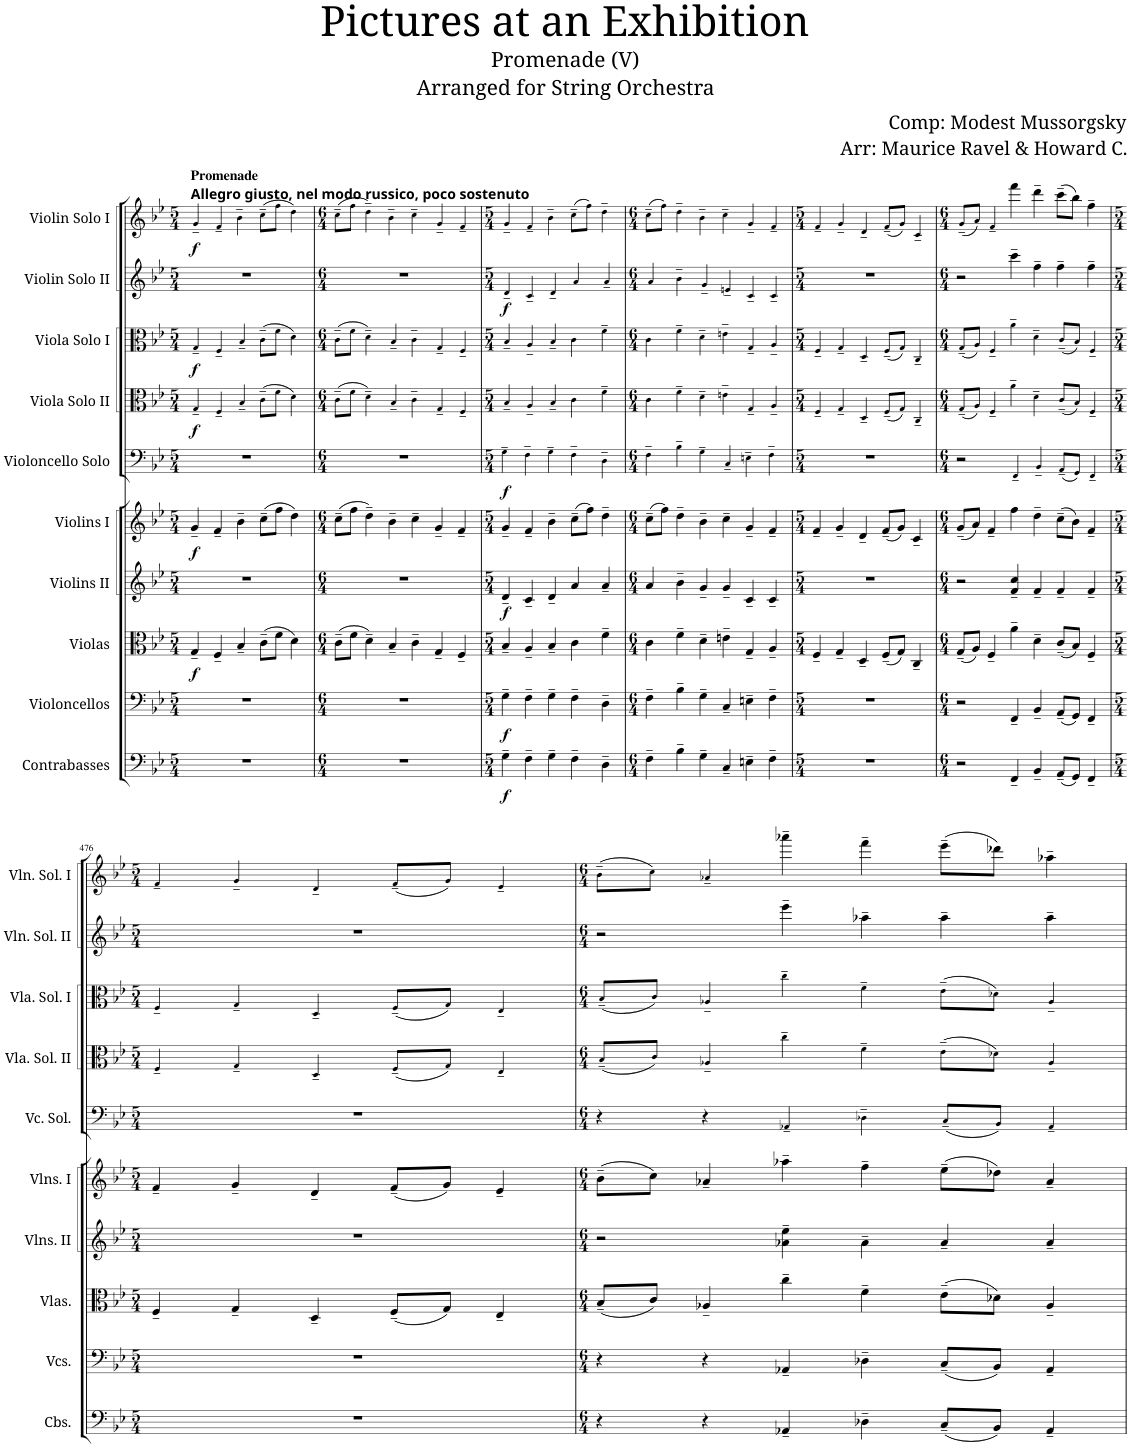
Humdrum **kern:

**kern	**dynam	**kern	**dynam	**kern	**dynam	**kern	**dynam	**kern	**dynam	**kern	**dynam	**kern	**dynam	**kern	**dynam	**kern	**dynam	**kern	**dynam
*part10	*part10	*part9	*part9	*part8	*part8	*part7	*part7	*part6	*part6	*part5	*part5	*part4	*part4	*part3	*part3	*part2	*part2	*part1	*part1
*staff10	*staff10	*staff9	*staff9	*staff8	*staff8	*staff7	*staff7	*staff6	*staff6	*staff5	*staff5	*staff4	*staff4	*staff3	*staff3	*staff2	*staff2	*staff1	*staff1
*I"Contrabasses	*	*I"Violoncellos	*	*I"Violas	*	*I"Violins II	*	*I"Violins I	*	*I"Violoncello Solo	*	*I"Viola Solo II	*	*I"Viola Solo I	*	*I"Violin Solo II	*	*I"Violin Solo I	*
*I'Cbs.	*	*I'Vcs.	*	*I'Vlas.	*	*I'Vlns. II	*	*I'Vlns. I	*	*I'Vc. Sol.	*	*I'Vla. Sol. II	*	*I'Vla. Sol. I	*	*I'Vln. Sol. II	*	*I'Vln. Sol. I	*
*clefF4	*	*clefF4	*	*clefC3	*	*clefG2	*	*clefG2	*	*clefF4	*	*clefC3	*	*clefC3	*	*clefG2	*	*clefG2	*
*Trd7c12	*	*	*	*	*	*	*	*	*	*	*	*	*	*	*	*	*	*	*
*k[b-e-]	*	*k[b-e-]	*	*k[b-e-]	*	*k[b-e-]	*	*k[b-e-]	*	*k[b-e-]	*	*k[b-e-]	*	*k[b-e-]	*	*k[b-e-]	*	*k[b-e-]	*
*M5/4	*	*M5/4	*	*M5/4	*	*M5/4	*	*M5/4	*	*M5/4	*	*M5/4	*	*M5/4	*	*M5/4	*	*M5/4	*
=470	=470	=470	=470	=470	=470	=470	=470	=470	=470	=470	=470	=470	=470	=470	=470	=470	=470	=470	=470
!	!	!	!	!	!	!	!	!	!	!	!	!	!	!	!	!	!	!LO:TX:a:B:t=Promenade	!
!	!	!	!	!	!	!	!	!	!	!	!	!	!	!	!	!	!	!LO:TX:a:t=Allegro giusto, nel modo russico, poco sostenuto	!
!	!	!	!	!	!LO:DY:b	!	!	!	!LO:DY:b	!	!	!	!LO:DY:b	!	!LO:DY:b	!	!	!	!LO:DY:b
4%5r	.	4%5r	.	4G~/	f	4%5r	.	4g~/	f	4%5r	.	4G~/	f	4G~/	f	4%5r	.	4g~/	f
.	.	.	.	4F~/	.	.	.	4f~/	.	.	.	4F~/	.	4F~/	.	.	.	4f~/	.
.	.	.	.	4B-~/	.	.	.	4b-~\	.	.	.	4B-~/	.	4B-~/	.	.	.	4b-~\	.
.	.	.	.	(8c~\L	.	.	.	(8cc~\L	.	.	.	(8c~\L	.	(8c~\L	.	.	.	(8cc~\L	.
.	.	.	.	8f\J	.	.	.	8ff\J	.	.	.	8f\J	.	8f\J	.	.	.	8ff\J	.
.	.	.	.	4d\)	.	.	.	4dd\)	.	.	.	4d\)	.	4d\)	.	.	.	4dd\)	.
=471	=471	=471	=471	=471	=471	=471	=471	=471	=471	=471	=471	=471	=471	=471	=471	=471	=471	=471	=471
*M6/4	*	*M6/4	*	*M6/4	*	*M6/4	*	*M6/4	*	*M6/4	*	*M6/4	*	*M6/4	*	*M6/4	*	*M6/4	*
1.r	.	1.r	.	(8c~\L	.	1.r	.	(8cc~\L	.	1.r	.	(8c~\L	.	(8c~\L	.	1.r	.	(8cc~\L	.
.	.	.	.	8f\J	.	.	.	8ff\J	.	.	.	8f\J	.	8f\J	.	.	.	8ff\J	.
.	.	.	.	4d~\)	.	.	.	4dd~\)	.	.	.	4d~\)	.	4d~\)	.	.	.	4dd~\)	.
.	.	.	.	4B-~/	.	.	.	4b-~\	.	.	.	4B-~/	.	4B-~/	.	.	.	4b-~\	.
.	.	.	.	4c~\	.	.	.	4cc~\	.	.	.	4c~\	.	4c~\	.	.	.	4cc~\	.
.	.	.	.	4G~/	.	.	.	4g~/	.	.	.	4G~/	.	4G~/	.	.	.	4g~/	.
.	.	.	.	4F~/	.	.	.	4f~/	.	.	.	4F~/	.	4F~/	.	.	.	4f~/	.
=472	=472	=472	=472	=472	=472	=472	=472	=472	=472	=472	=472	=472	=472	=472	=472	=472	=472	=472	=472
*M5/4	*	*M5/4	*	*M5/4	*	*M5/4	*	*M5/4	*	*M5/4	*	*M5/4	*	*M5/4	*	*M5/4	*	*M5/4	*
!	!LO:DY:b	!	!LO:DY:b	!	!	!	!LO:DY:b	!	!	!	!LO:DY:b	!	!	!	!	!	!LO:DY:b	!	!
4G~\	f	4G~\	f	4B-~/	.	4d~/	f	4g~/	.	4G~\	f	4B-~/	.	4B-~/	.	4d~/	f	4g~/	.
4F~\	.	4F~\	.	4A~/	.	4c~/	.	4f~/	.	4F~\	.	4A~/	.	4A~/	.	4c~/	.	4f~/	.
4G~\	.	4G~\	.	4B-~/	.	4d~/	.	4b-~\	.	4G~\	.	4B-~/	.	4B-~/	.	4d~/	.	4b-~\	.
4F~\	.	4F~\	.	4c\	.	4a/	.	(8cc~\L	.	4F~\	.	4c\	.	4c\	.	4a/	.	(8cc~\L	.
.	.	.	.	.	.	.	.	8ff\J)	.	.	.	.	.	.	.	.	.	8ff\J)	.
4D~\	.	4D~\	.	4f~\	.	4a~/	.	4dd~\	.	4D~\	.	4f~\	.	4f~\	.	4a~/	.	4dd~\	.
=473	=473	=473	=473	=473	=473	=473	=473	=473	=473	=473	=473	=473	=473	=473	=473	=473	=473	=473	=473
*M6/4	*	*M6/4	*	*M6/4	*	*M6/4	*	*M6/4	*	*M6/4	*	*M6/4	*	*M6/4	*	*M6/4	*	*M6/4	*
4F~\	.	4F~\	.	4c\	.	4a/	.	(8cc~\L	.	4F~\	.	4c\	.	4c\	.	4a/	.	(8cc~\L	.
.	.	.	.	.	.	.	.	8ff\J)	.	.	.	.	.	.	.	.	.	8ff\J)	.
4B-~\	.	4B-~\	.	4f~\	.	4b-~\	.	4dd~\	.	4B-~\	.	4f~\	.	4f~\	.	4b-~\	.	4dd~\	.
4G~\	.	4G~\	.	4d~\	.	4g~/	.	4b-~\	.	4G~\	.	4d~\	.	4d~\	.	4g~/	.	4b-~\	.
4C~/	.	4C~/	.	4en~\	.	4g~/	.	4cc~\	.	4C~/	.	4en~\	.	4en~\	.	4en~/	.	4cc~\	.
4En~\	.	4En~\	.	4G~/	.	4c~/	.	4g~/	.	4En~\	.	4G~/	.	4G~/	.	4c~/	.	4g~/	.
4F~\	.	4F~\	.	4A~/	.	4c~/	.	4f~/	.	4F~\	.	4A~/	.	4A~/	.	4c~/	.	4f~/	.
=474	=474	=474	=474	=474	=474	=474	=474	=474	=474	=474	=474	=474	=474	=474	=474	=474	=474	=474	=474
*M5/4	*	*M5/4	*	*M5/4	*	*M5/4	*	*M5/4	*	*M5/4	*	*M5/4	*	*M5/4	*	*M5/4	*	*M5/4	*
4%5r	.	4%5r	.	4F~/	.	4%5r	.	4f~/	.	4%5r	.	4F~/	.	4F~/	.	4%5r	.	4f~/	.
.	.	.	.	4G~/	.	.	.	4g~/	.	.	.	4G~/	.	4G~/	.	.	.	4g~/	.
.	.	.	.	4D~/	.	.	.	4d~/	.	.	.	4D~/	.	4D~/	.	.	.	4d~/	.
.	.	.	.	(8F~/L	.	.	.	(8f~/L	.	.	.	(8F~/L	.	(8F~/L	.	.	.	(8f~/L	.
.	.	.	.	8G/J)	.	.	.	8g/J)	.	.	.	8G/J)	.	8G/J)	.	.	.	8g/J)	.
.	.	.	.	4C~/	.	.	.	4c~/	.	.	.	4C~/	.	4C~/	.	.	.	4c~/	.
=475	=475	=475	=475	=475	=475	=475	=475	=475	=475	=475	=475	=475	=475	=475	=475	=475	=475	=475	=475
*M6/4	*	*M6/4	*	*M6/4	*	*M6/4	*	*M6/4	*	*M6/4	*	*M6/4	*	*M6/4	*	*M6/4	*	*M6/4	*
2r	.	2r	.	(8G~/L	.	2r	.	(8g~/L	.	2r	.	(8G~/L	.	(8G~/L	.	2r	.	(8g~/L	.
.	.	.	.	8A/J)	.	.	.	8a/J)	.	.	.	8A/J)	.	8A/J)	.	.	.	8a/J)	.
.	.	.	.	4F~/	.	.	.	4f~/	.	.	.	4F~/	.	4F~/	.	.	.	4f~/	.
4FF~/	.	4FF~/	.	4a~\	.	4f/~ 4cc/~	.	4ff\	.	4FF~/	.	4a~\	.	4a~\	.	4ccc~\	.	4fff\	.
4BB-~/	.	4BB-~/	.	4d~\	.	4f~/	.	4dd~\	.	4BB-~/	.	4d~\	.	4d~\	.	4ff~\	.	4ddd~\	.
(8AA~/L	.	(8AA~/L	.	(8c~/L	.	4f~/	.	(8cc~\L	.	(8AA~/L	.	(8c~/L	.	(8c~/L	.	4ff~\	.	(8ccc~\L	.
8GG/J)	.	8GG/J)	.	8B-/J)	.	.	.	8b-\J)	.	8GG/J)	.	8B-/J)	.	8B-/J)	.	.	.	8bb-\J)	.
4FF~/	.	4FF~/	.	4F~/	.	4f~/	.	4f~/	.	4FF~/	.	4F~/	.	4F~/	.	4ff~\	.	4ff~\	.
!!LO:LB:g=z
=476	=476	=476	=476	=476	=476	=476	=476	=476	=476	=476	=476	=476	=476	=476	=476	=476	=476	=476	=476
*M5/4	*	*M5/4	*	*M5/4	*	*M5/4	*	*M5/4	*	*M5/4	*	*M5/4	*	*M5/4	*	*M5/4	*	*M5/4	*
4%5r	.	4%5r	.	4F~/	.	4%5r	.	4f~/	.	4%5r	.	4F~/	.	4F~/	.	4%5r	.	4f~/	.
.	.	.	.	4G~/	.	.	.	4g~/	.	.	.	4G~/	.	4G~/	.	.	.	4g~/	.
.	.	.	.	4D~/	.	.	.	4d~/	.	.	.	4D~/	.	4D~/	.	.	.	4d~/	.
.	.	.	.	(8F~/L	.	.	.	(8f~/L	.	.	.	(8F~/L	.	(8F~/L	.	.	.	(8f~/L	.
.	.	.	.	8G/J)	.	.	.	8g/J)	.	.	.	8G/J)	.	8G/J)	.	.	.	8g/J)	.
.	.	.	.	4E-~/	.	.	.	4e-~/	.	.	.	4E-~/	.	4E-~/	.	.	.	4e-~/	.
=477	=477	=477	=477	=477	=477	=477	=477	=477	=477	=477	=477	=477	=477	=477	=477	=477	=477	=477	=477
*M6/4	*	*M6/4	*	*M6/4	*	*M6/4	*	*M6/4	*	*M6/4	*	*M6/4	*	*M6/4	*	*M6/4	*	*M6/4	*
4r	.	4r	.	(8B-~/L	.	2r	.	(8b-~\L	.	4r	.	(8B-~/L	.	(8B-~/L	.	2r	.	(8b-~\L	.
.	.	.	.	8c/J)	.	.	.	8cc\J)	.	.	.	8c/J)	.	8c/J)	.	.	.	8cc\J)	.
4r	.	4r	.	4A-X~/	.	.	.	4a-X~/	.	4r	.	4A-X~/	.	4A-X~/	.	.	.	4a-X~/	.
4AA-X~/	.	4AA-X~/	.	4cc~\	.	4a-X\~ 4ee-\~	.	4aa-X~\	.	4AA-X~/	.	4cc~\	.	4cc~\	.	4eee-~\	.	4aaa-X~\	.
4D-X~\	.	4D-X~\	.	4f~\	.	4a-~\	.	4ff~\	.	4D-X~\	.	4f~\	.	4f~\	.	4aa-X~\	.	4fff~\	.
(8C~/L	.	(8C~/L	.	(8e-~\L	.	4a-~/	.	(8ee-~\L	.	(8C~/L	.	(8e-~\L	.	(8e-~\L	.	4aa-~\	.	(8eee-~\L	.
8BB-/J)	.	8BB-/J)	.	8d-X\J)	.	.	.	8dd-X\J)	.	8BB-/J)	.	8d-X\J)	.	8d-X\J)	.	.	.	8ddd-X\J)	.
4AA-~/	.	4AA-~/	.	4A-~/	.	4a-~/	.	4a-~/	.	4AA-~/	.	4A-~/	.	4A-~/	.	4aa-~\	.	4aa-X~\	.
=	=	=	=	=	=	=	=	=	=	=	=	=	=	=	=	=	=	=	=
*-	*-	*-	*-	*-	*-	*-	*-	*-	*-	*-	*-	*-	*-	*-	*-	*-	*-	*-	*-
